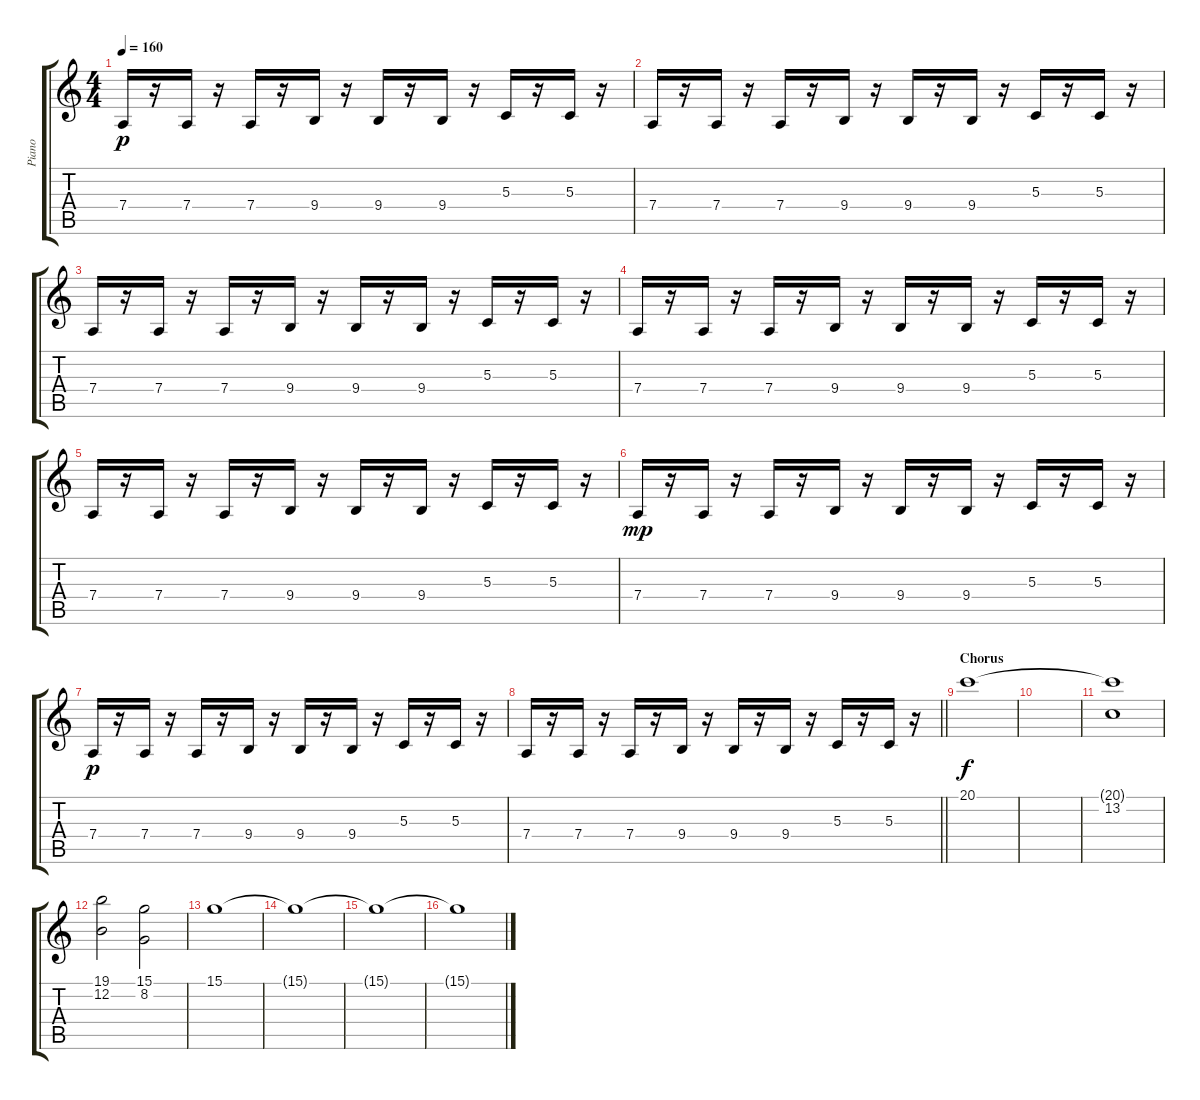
\track ("Piano" "Piano") {instrument honkytonkpiano}
\staff {score tabs}
\tuning (E4 B3 G3 D3 A2 E2) {hide}
\ts (4 4)
\tempo 160
\clef g2
\ks c
7.4.16{dy p} r.16 7.4.16 r.16 7.4.16 r.16 9.4.16 r.16 9.4.16 r.16 9.4.16 r.16 5.3.16 r.16 5.3.16 r.16 |
7.4.16 r.16 7.4.16 r.16 7.4.16 r.16 9.4.16 r.16 9.4.16 r.16 9.4.16 r.16 5.3.16 r.16 5.3.16 r.16 |
7.4.16 r.16 7.4.16 r.16 7.4.16 r.16 9.4.16 r.16 9.4.16 r.16 9.4.16 r.16 5.3.16 r.16 5.3.16 r.16 |
7.4.16 r.16 7.4.16 r.16 7.4.16 r.16 9.4.16 r.16 9.4.16 r.16 9.4.16 r.16 5.3.16 r.16 5.3.16 r.16 |
7.4.16 r.16 7.4.16 r.16 7.4.16 r.16 9.4.16 r.16 9.4.16 r.16 9.4.16 r.16 5.3.16 r.16 5.3.16 r.16 |
7.4.16{dy mp} r.16 7.4.16 r.16 7.4.16 r.16 9.4.16 r.16 9.4.16 r.16 9.4.16 r.16 5.3.16 r.16 5.3.16 r.16 |
7.4.16{dy p} r.16 7.4.16 r.16 7.4.16 r.16 9.4.16 r.16 9.4.16 r.16 9.4.16 r.16 5.3.16 r.16 5.3.16 r.16 |
\barLineRight lightlight
7.4.16 r.16 7.4.16 r.16 7.4.16 r.16 9.4.16 r.16 9.4.16 r.16 9.4.16 r.16 5.3.16 r.16 5.3.16 r.16 |
\section ("" "Chorus")
20.1.1{dy f instrument stringensemble1} |
|
(20.1{t} 13.2).1 |
(19.1 12.2).2 (15.1 8.2).2 |
15.1.1 |
15.1{t}.1 |
15.1{t}.1 |
15.1{t}.1
